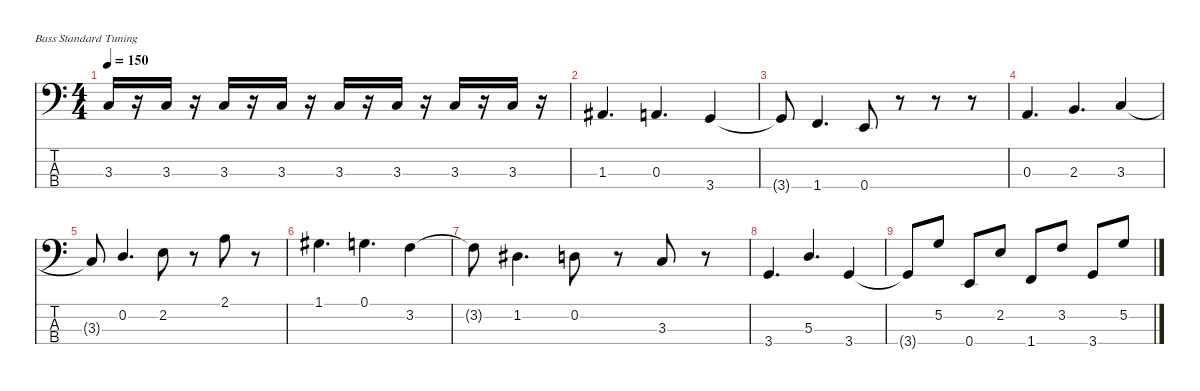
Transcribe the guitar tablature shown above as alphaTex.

\defaultSystemsLayout 4
\hideDynamics
\bracketExtendMode nobrackets
\singleTrackTrackNamePolicy hidden
\multiTrackTrackNamePolicy hidden
\firstSystemTrackNameMode fullname
\firstSystemTrackNameOrientation horizontal
\otherSystemsTrackNameOrientation horizontal
\track ("Track 7" "el.bs.") {instrument electricbassfinger}
\staff {score tabs}
\tuning (G2 D2 A1 E1)
\ts (4 4)
\tempo 150
\clef f4
\ks c
3.3.16{dy ff beam Up} r.16{beam Up} 3.3.16{beam Up} r.16{beam Up} 3.3.16{dy fff beam Up} r.16{beam Up} 3.3.16{beam Up} r.16{beam Up} 3.3.16{dy ff beam Up} r.16{beam Up} 3.3.16{dy fff beam Up} r.16{beam Up} 3.3.16{beam Up} r.16{beam Up} 3.3.16{beam Up} r.16{beam Up} |
1.3{acc #}.4{d beam Up} 0.3.4{d beam Up} 3.4.4{beam Up} |
3.4{t}.8{dy f beam Up} 1.4.4{d dy fff beam Up} 0.4.8{beam Up} r.8{beam Up} r.8{beam Up} r.8{beam Up} |
0.3.4{d beam Up} 2.3.4{d beam Up} 3.3.4{beam Up} |
3.3{t}.8{dy f beam Up} 0.2.4{d dy fff beam Up} 2.2.8{beam Down} r.8{beam Down} 2.1.8{beam Down} r.8{beam Down} |
1.1{acc #}.4{d beam Down} 0.1.4{d beam Down} 3.2.4{beam Down} |
3.2{t}.8{dy f beam Down} 1.2{acc #}.4{d dy fff beam Down} 0.2.8{beam Down} r.8{beam Down} 3.3.8{beam Up} r.8{beam Up} |
3.4.4{d beam Up} 5.3.4{d beam Up} 3.4.4{beam Up} |
3.4{t}.8{dy f beam Up} 5.2.8{dy fff beam Up} 0.4.8{dy f beam Up} 2.2.8{dy ff beam Up} 1.4.8{beam Up} 3.2.8{beam Up} 3.4.8{dy fff beam Up} 5.2.8{beam Up}
